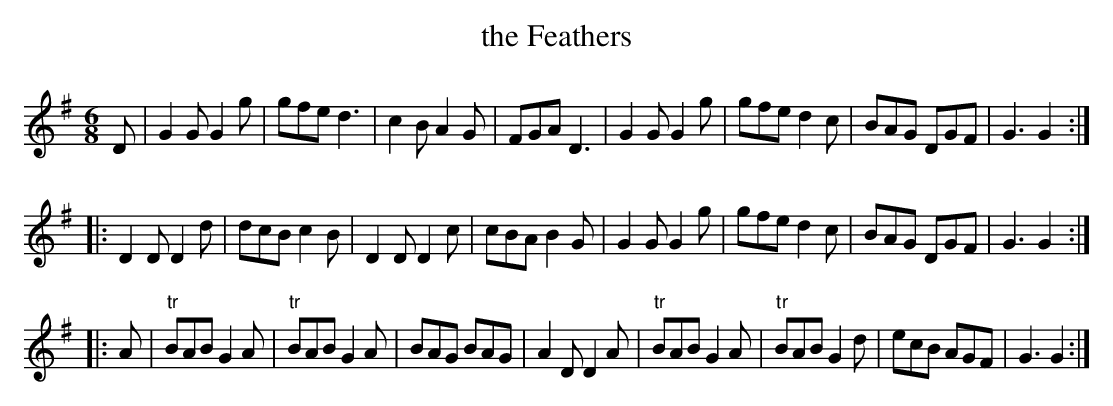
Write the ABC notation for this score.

X:1
T:the Feathers
M:6/8
K:G
D|\
G2G G2g| gfe d3| c2B A2G| FGA D3|\
G2G G2g| gfe d2c| BAG DGF| G3 G2:|
|:D2D D2d| dcB c2B| D2D D2c| cBA B2G| \
G2G G2g| gfe d2c| BAG DGF| G3 G2:|
|:A|\
"tr"BAB G2A| "tr"BAB G2A| BAG BAG| A2D D2A|\
"tr"BAB G2A| "tr"BAB G2d| ecB AGF| G3 G2:|
